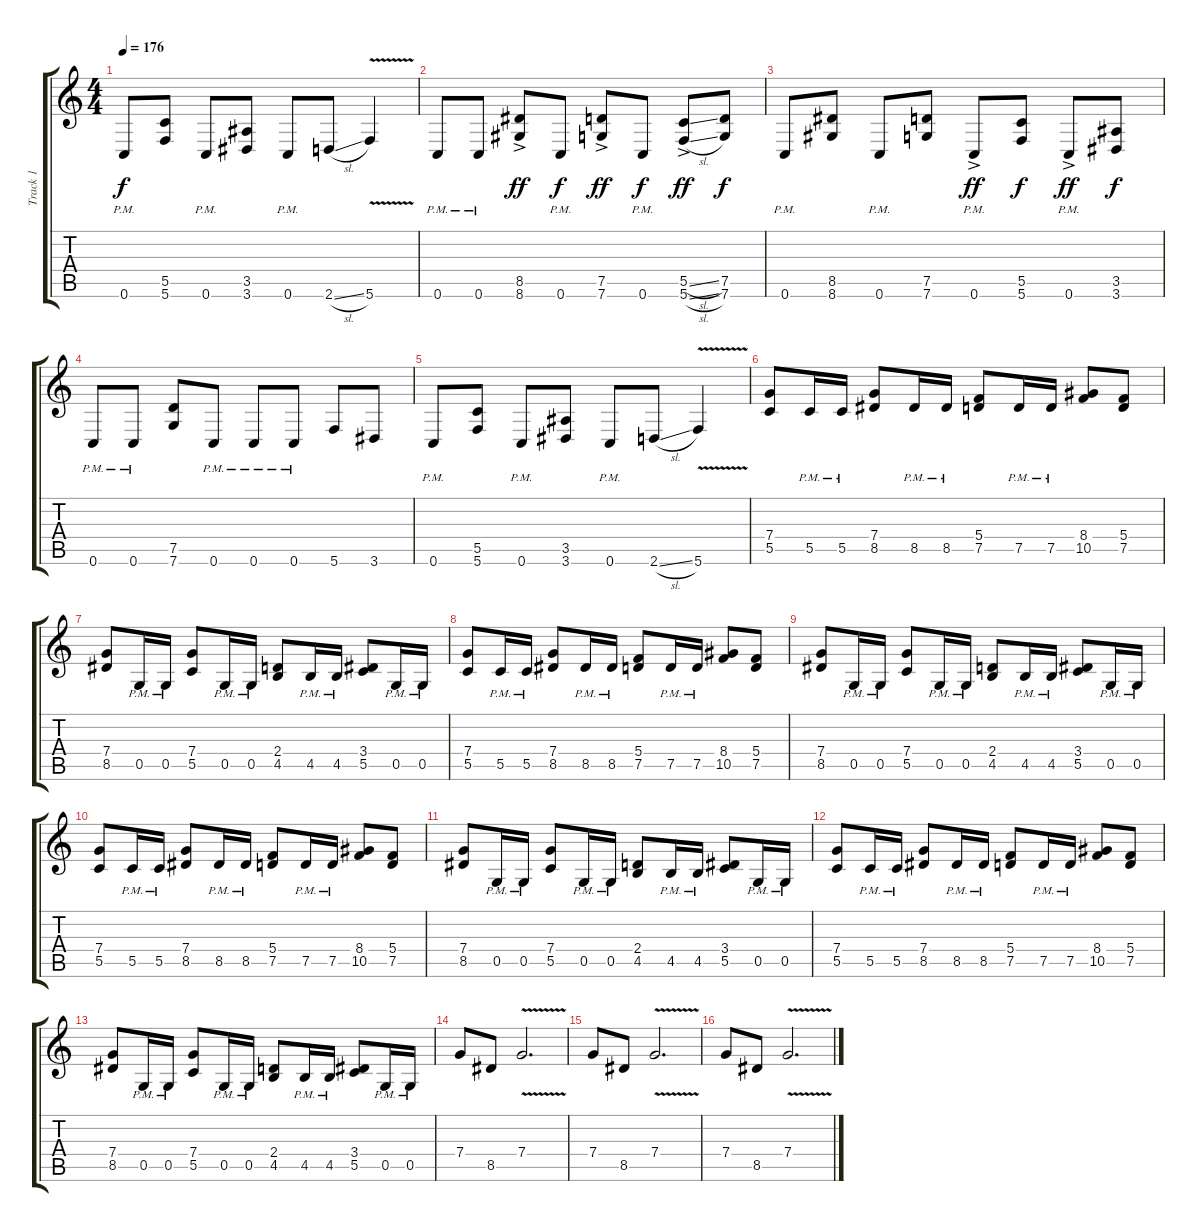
\track ("Track 1" "Track 1") {instrument distortionguitar}
\staff {score tabs}
\tuning (D4 A3 F3 C3 G2 C2) {hide}
\ts (4 4)
\tempo 176
\clef g2
\ks c
0.6{pm}.8{dy f} (5.5 5.6).8 0.6{pm}.8 (3.5 3.6).8 0.6{pm}.8 2.6{sl}.8 5.6{v}.4 |
0.6{pm}.8 0.6{pm}.8 (8.5{ac} 8.6{ac}).8{dy ff} 0.6{pm}.8{dy f} (7.5 7.6{ac}).8{dy ff} 0.6{pm}.8{dy f} (5.5{sl} 5.6{sl ac}).8{dy ff} (7.5 7.6).8{dy f} |
0.6{pm}.8 (8.5 8.6).8 0.6{pm}.8 (7.5 7.6).8 0.6{ac pm}.8{dy ff} (5.5 5.6).8{dy f} 0.6{ac pm}.8{dy ff} (3.5 3.6).8{dy f} |
0.6{pm}.8 0.6{pm}.8 (7.5 7.6).8 0.6{pm}.8 0.6{pm}.8 0.6{pm}.8 5.6.8 3.6.8 |
0.6{pm}.8 (5.5 5.6).8 0.6{pm}.8 (3.5 3.6).8 0.6{pm}.8 2.6{sl}.8 5.6{v}.4 |
(7.4 5.5).8 5.5{pm}.16 5.5{pm}.16 (7.4 8.5).8 8.5{pm}.16 8.5{pm}.16 (5.4 7.5).8 7.5{pm}.16 7.5{pm}.16 (8.4 10.5).8 (5.4 7.5).8 |
(7.4 8.5).8 0.5{pm}.16 0.5{pm}.16 (7.4 5.5).8 0.5{pm}.16 0.5{pm}.16 (2.4 4.5).8 4.5{pm}.16 4.5{pm}.16 (3.4 5.5).8 0.5{pm}.16 0.5{pm}.16 |
(7.4 5.5).8 5.5{pm}.16 5.5{pm}.16 (7.4 8.5).8 8.5{pm}.16 8.5{pm}.16 (5.4 7.5).8 7.5{pm}.16 7.5{pm}.16 (8.4 10.5).8 (5.4 7.5).8 |
(7.4 8.5).8 0.5{pm}.16 0.5{pm}.16 (7.4 5.5).8 0.5{pm}.16 0.5{pm}.16 (2.4 4.5).8 4.5{pm}.16 4.5{pm}.16 (3.4 5.5).8 0.5{pm}.16 0.5{pm}.16 |
(7.4 5.5).8 5.5{pm}.16 5.5{pm}.16 (7.4 8.5).8 8.5{pm}.16 8.5{pm}.16 (5.4 7.5).8 7.5{pm}.16 7.5{pm}.16 (8.4 10.5).8 (5.4 7.5).8 |
(7.4 8.5).8 0.5{pm}.16 0.5{pm}.16 (7.4 5.5).8 0.5{pm}.16 0.5{pm}.16 (2.4 4.5).8 4.5{pm}.16 4.5{pm}.16 (3.4 5.5).8 0.5{pm}.16 0.5{pm}.16 |
(7.4 5.5).8 5.5{pm}.16 5.5{pm}.16 (7.4 8.5).8 8.5{pm}.16 8.5{pm}.16 (5.4 7.5).8 7.5{pm}.16 7.5{pm}.16 (8.4 10.5).8 (5.4 7.5).8 |
(7.4 8.5).8 0.5{pm}.16 0.5{pm}.16 (7.4 5.5).8 0.5{pm}.16 0.5{pm}.16 (2.4 4.5).8 4.5{pm}.16 4.5{pm}.16 (3.4 5.5).8 0.5{pm}.16 0.5{pm}.16 |
7.4.8 8.5.8 7.4{v}.2{d} |
7.4.8 8.5.8 7.4{v}.2{d} |
7.4.8 8.5.8 7.4{v}.2{d}
